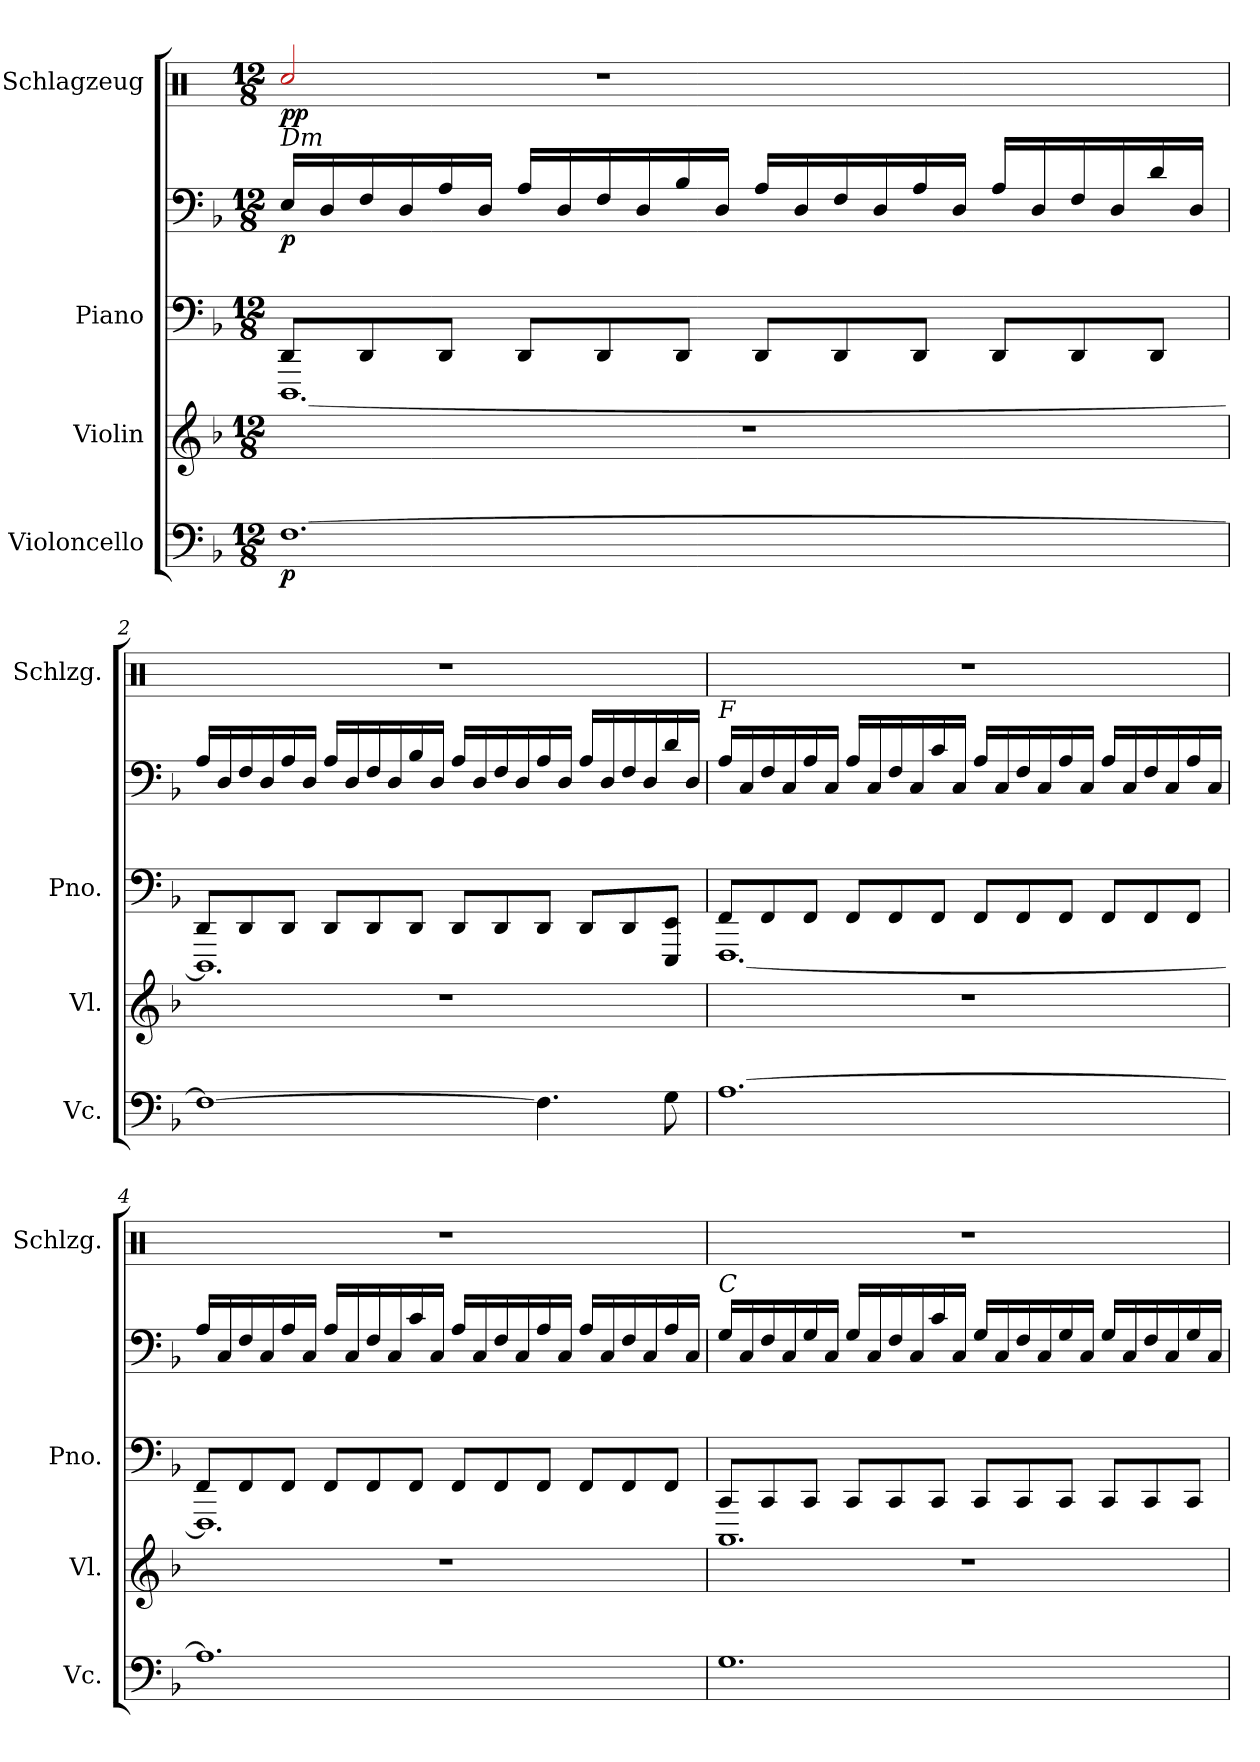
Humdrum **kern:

**kern	**dynam	**kern	**kern	**kern	**dynam	**kern	**dynam
*part4	*part4	*part3	*part2	*part2	*part2	*part1	*part1
*staff5	*staff5	*staff4	*staff3	*staff2	*staff2/3	*staff1	*staff1
*I"Violoncello	*	*I"Violin	*I"Piano	*	*	*I"Schlagzeug	*
*I'Vc.	*	*I'Vl.	*I'Pno.	*	*	*I'Schlzg.	*
*clefF4	*	*clefG2	*clefF4	*clefF4	*	*clefX	*
*k[b-]	*	*k[b-]	*k[b-]	*k[b-]	*	*k[]	*
*M12/8	*	*M12/8	*M12/8	*M12/8	*	*M12/8	*
*MM75	*	*MM75	*MM75	*MM75	*	*MM75	*
=1	=1	=1	=1	=1	=1	=1	=1
*	*	*	*^	*	*	*	*
!	!	!	!	!	!LO:TX:a:i:t=Dm	!	!	!
!	!LO:DY:b	!	!	!	!	!LO:DY:b	!	!LO:DY:b
[1.F	p	1.r	8DD/L	[1.DDD	16E/LL	p	2cc/	pp
.	.	.	.	.	16D/	.	.	.
.	.	.	8DD/	.	16F/	.	.	.
.	.	.	.	.	16D/	.	.	.
.	.	.	8DD/J	.	16A/	.	.	.
.	.	.	.	.	16D/JJ	.	.	.
.	.	.	8DD/L	.	16A/LL	.	.	.
.	.	.	.	.	16D/	.	.	.
.	.	.	8DD/	.	16F/	.	1r	.
.	.	.	.	.	16D/	.	.	.
.	.	.	8DD/J	.	16B-/	.	.	.
.	.	.	.	.	16D/JJ	.	.	.
.	.	.	8DD/L	.	16A/LL	.	.	.
.	.	.	.	.	16D/	.	.	.
.	.	.	8DD/	.	16F/	.	.	.
.	.	.	.	.	16D/	.	.	.
.	.	.	8DD/J	.	16A/	.	.	.
.	.	.	.	.	16D/JJ	.	.	.
.	.	.	8DD/L	.	16A/LL	.	.	.
.	.	.	.	.	16D/	.	.	.
.	.	.	8DD/	.	16F/	.	.	.
.	.	.	.	.	16D/	.	.	.
.	.	.	8DD/J	.	16d/	.	.	.
.	.	.	.	.	16D/JJ	.	.	.
=2	=2	=2	=2	=2	=2	=2	=2	=2
1F_	.	1.r	8DD/L	1.DDD]	16A/LL	.	1.r	.
.	.	.	.	.	16D/	.	.	.
.	.	.	8DD/	.	16F/	.	.	.
.	.	.	.	.	16D/	.	.	.
.	.	.	8DD/J	.	16A/	.	.	.
.	.	.	.	.	16D/JJ	.	.	.
.	.	.	8DD/L	.	16A/LL	.	.	.
.	.	.	.	.	16D/	.	.	.
.	.	.	8DD/	.	16F/	.	.	.
.	.	.	.	.	16D/	.	.	.
.	.	.	8DD/J	.	16B-/	.	.	.
.	.	.	.	.	16D/JJ	.	.	.
.	.	.	8DD/L	.	16A/LL	.	.	.
.	.	.	.	.	16D/	.	.	.
.	.	.	8DD/	.	16F/	.	.	.
.	.	.	.	.	16D/	.	.	.
4.F\]	.	.	8DD/J	.	16A/	.	.	.
.	.	.	.	.	16D/JJ	.	.	.
.	.	.	8DD/L	.	16A/LL	.	.	.
.	.	.	.	.	16D/	.	.	.
.	.	.	8DD/	.	16F/	.	.	.
.	.	.	.	.	16D/	.	.	.
8G\	.	.	8EEE/ 8EE/J	.	16d/	.	.	.
.	.	.	.	.	16D/JJ	.	.	.
=3	=3	=3	=3	=3	=3	=3	=3	=3
!	!	!	!	!	!LO:TX:a:i:t=F	!	!	!
[1.A	.	1.r	8FF/L	[1.FFF	16A/LL	.	1.r	.
.	.	.	.	.	16C/	.	.	.
.	.	.	8FF/	.	16F/	.	.	.
.	.	.	.	.	16C/	.	.	.
.	.	.	8FF/J	.	16A/	.	.	.
.	.	.	.	.	16C/JJ	.	.	.
.	.	.	8FF/L	.	16A/LL	.	.	.
.	.	.	.	.	16C/	.	.	.
.	.	.	8FF/	.	16F/	.	.	.
.	.	.	.	.	16C/	.	.	.
.	.	.	8FF/J	.	16c/	.	.	.
.	.	.	.	.	16C/JJ	.	.	.
.	.	.	8FF/L	.	16A/LL	.	.	.
.	.	.	.	.	16C/	.	.	.
.	.	.	8FF/	.	16F/	.	.	.
.	.	.	.	.	16C/	.	.	.
.	.	.	8FF/J	.	16A/	.	.	.
.	.	.	.	.	16C/JJ	.	.	.
.	.	.	8FF/L	.	16A/LL	.	.	.
.	.	.	.	.	16C/	.	.	.
.	.	.	8FF/	.	16F/	.	.	.
.	.	.	.	.	16C/	.	.	.
.	.	.	8FF/J	.	16A/	.	.	.
.	.	.	.	.	16C/JJ	.	.	.
!!LO:LB:g=z
=4	=4	=4	=4	=4	=4	=4	=4	=4
1.A]	.	1.r	8FF/L	1.FFF]	16A/LL	.	1.r	.
.	.	.	.	.	16C/	.	.	.
.	.	.	8FF/	.	16F/	.	.	.
.	.	.	.	.	16C/	.	.	.
.	.	.	8FF/J	.	16A/	.	.	.
.	.	.	.	.	16C/JJ	.	.	.
.	.	.	8FF/L	.	16A/LL	.	.	.
.	.	.	.	.	16C/	.	.	.
.	.	.	8FF/	.	16F/	.	.	.
.	.	.	.	.	16C/	.	.	.
.	.	.	8FF/J	.	16c/	.	.	.
.	.	.	.	.	16C/JJ	.	.	.
.	.	.	8FF/L	.	16A/LL	.	.	.
.	.	.	.	.	16C/	.	.	.
.	.	.	8FF/	.	16F/	.	.	.
.	.	.	.	.	16C/	.	.	.
.	.	.	8FF/J	.	16A/	.	.	.
.	.	.	.	.	16C/JJ	.	.	.
.	.	.	8FF/L	.	16A/LL	.	.	.
.	.	.	.	.	16C/	.	.	.
.	.	.	8FF/	.	16F/	.	.	.
.	.	.	.	.	16C/	.	.	.
.	.	.	8FF/J	.	16A/	.	.	.
.	.	.	.	.	16C/JJ	.	.	.
=5	=5	=5	=5	=5	=5	=5	=5	=5
!	!	!	!	!	!LO:TX:a:i:t=C	!	!	!
1.G	.	1.r	8CC/L	1.CCC	16G/LL	.	1.r	.
.	.	.	.	.	16C/	.	.	.
.	.	.	8CC/	.	16F/	.	.	.
.	.	.	.	.	16C/	.	.	.
.	.	.	8CC/J	.	16G/	.	.	.
.	.	.	.	.	16C/JJ	.	.	.
.	.	.	8CC/L	.	16G/LL	.	.	.
.	.	.	.	.	16C/	.	.	.
.	.	.	8CC/	.	16F/	.	.	.
.	.	.	.	.	16C/	.	.	.
.	.	.	8CC/J	.	16c/	.	.	.
.	.	.	.	.	16C/JJ	.	.	.
.	.	.	8CC/L	.	16G/LL	.	.	.
.	.	.	.	.	16C/	.	.	.
.	.	.	8CC/	.	16F/	.	.	.
.	.	.	.	.	16C/	.	.	.
.	.	.	8CC/J	.	16G/	.	.	.
.	.	.	.	.	16C/JJ	.	.	.
.	.	.	8CC/L	.	16G/LL	.	.	.
.	.	.	.	.	16C/	.	.	.
.	.	.	8CC/	.	16F/	.	.	.
.	.	.	.	.	16C/	.	.	.
.	.	.	8CC/J	.	16G/	.	.	.
.	.	.	.	.	16C/JJ	.	.	.
*	*	*	*v	*v	*	*	*	*
=	=	=	=	=	=	=	=
*-	*-	*-	*-	*-	*-	*-	*-
